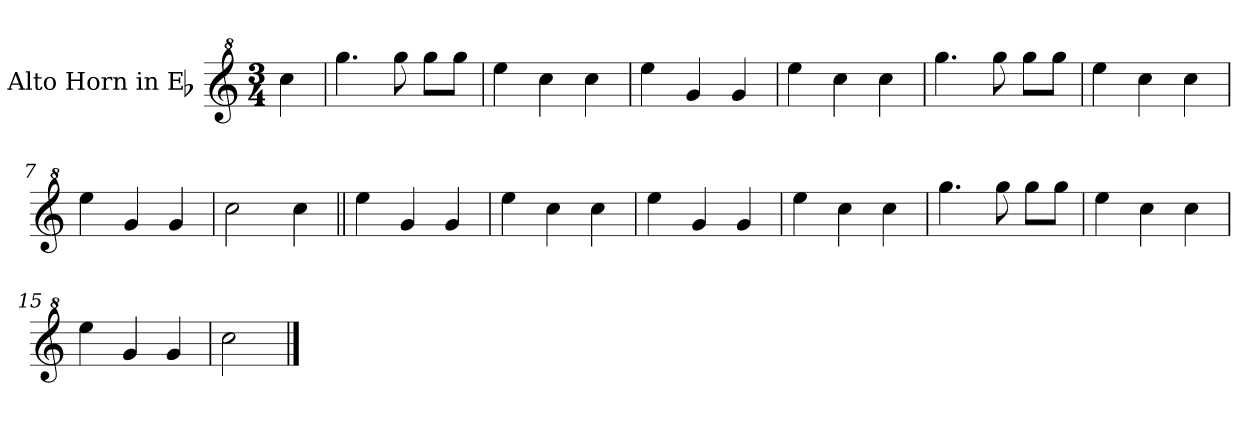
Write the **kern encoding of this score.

**kern
*part1
*staff1
*I"Alto Horn in Eb
*I'A. Hn. in Eb
*clefG^2
*ITrd5c9
*k[b-e-a-]
*M3/4
*MM120
=
4ee-\
=1
4.bb-\
8bb-\
8bb-\L
8bb-\J
=2
4gg\
4ee-\
4ee-\
=3
4gg\
4b-/
4b-/
=4
4gg\
4ee-\
4ee-\
=5
4.bb-\
8bb-\
8bb-\L
8bb-\J
=6
4gg\
4ee-\
4ee-\
!!LO:LB:g=z
=7
4gg\
4b-/
4b-/
=8
2ee-\
4ee-\
=9||
4gg\
4b-/
4b-/
=10
4gg\
4ee-\
4ee-\
=11
4gg\
4b-/
4b-/
=12
4gg\
4ee-\
4ee-\
=13
4.bb-\
8bb-\
8bb-\L
8bb-\J
=14
4gg\
4ee-\
4ee-\
!!LO:LB:g=z
=15
4gg\
4b-/
4b-/
=16
2ee-\
==
*-
